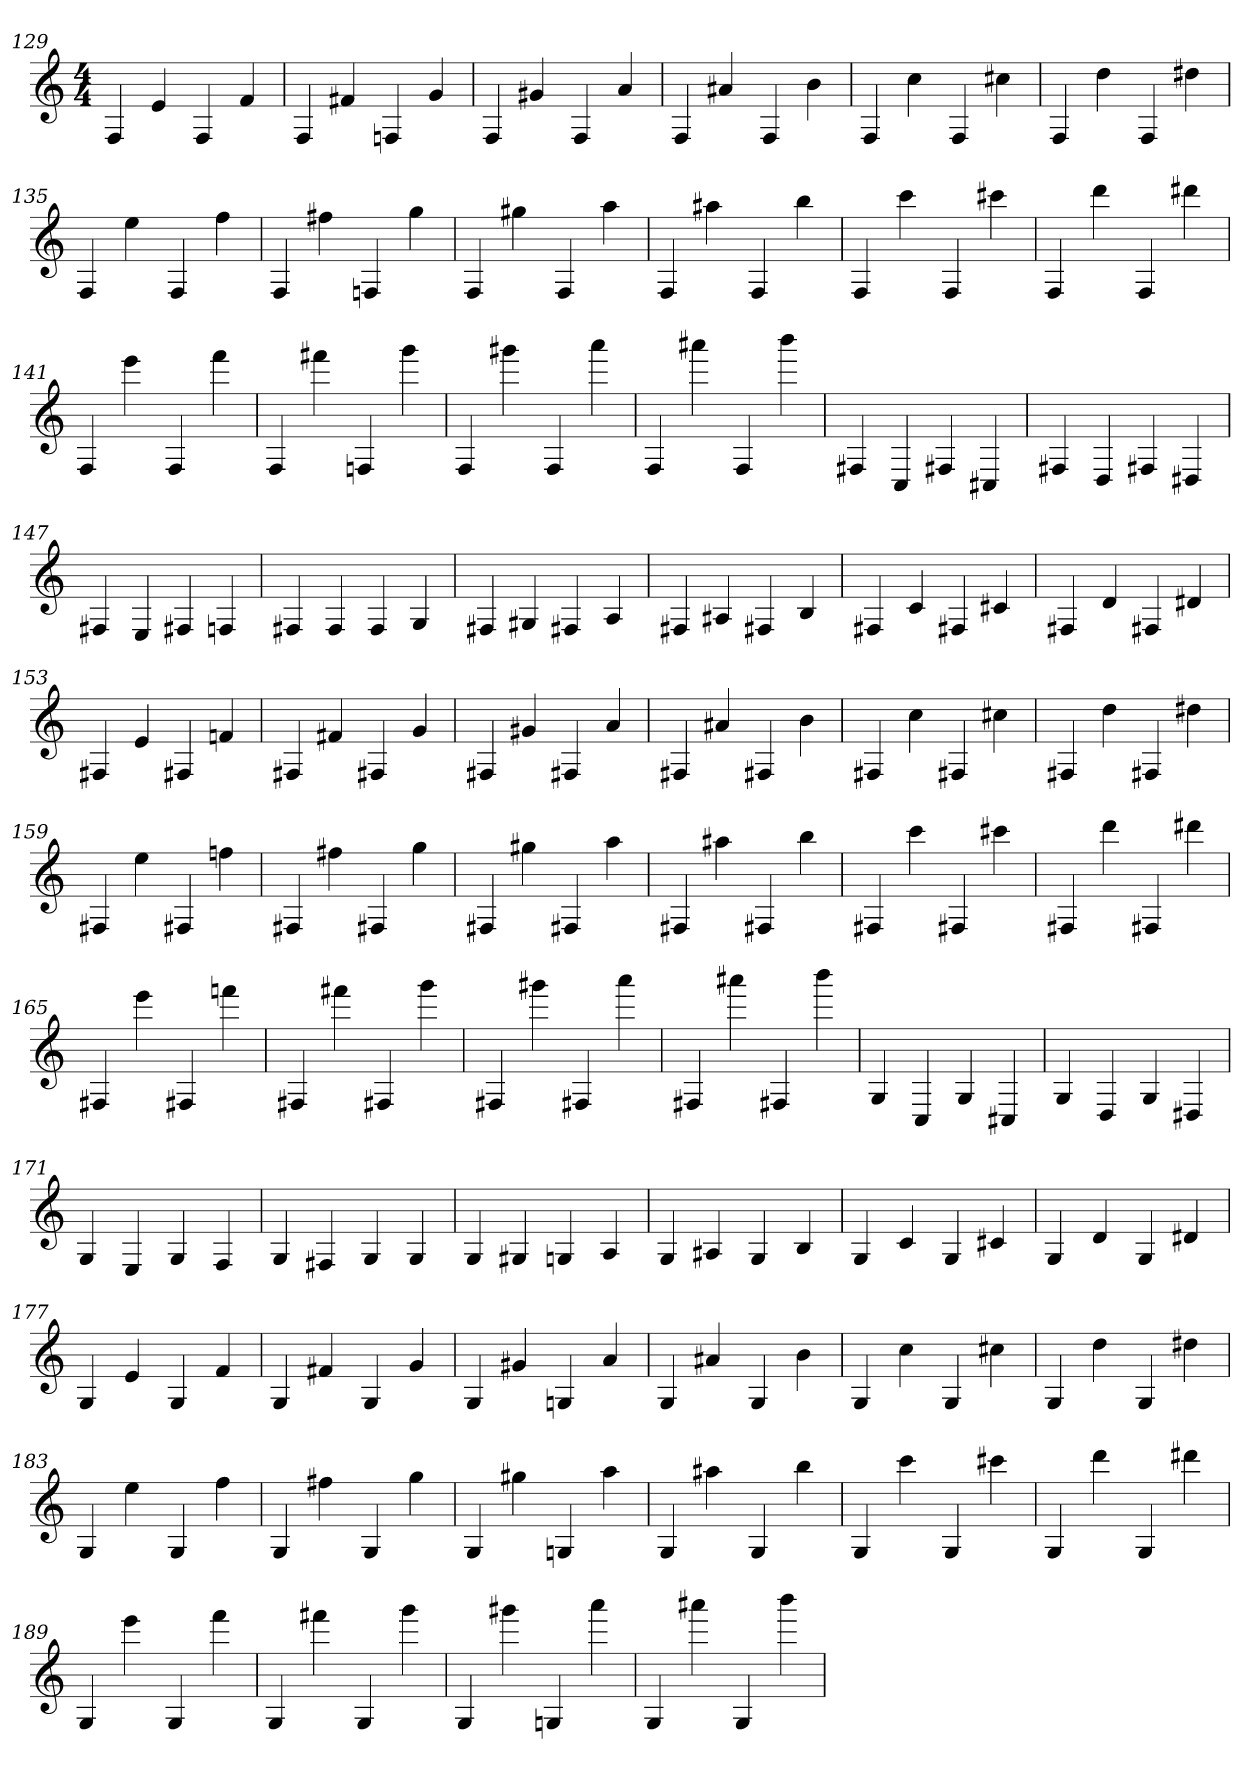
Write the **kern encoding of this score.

**kern
*part1
*staff1
*clefG2
*M4/4
=129
4F
4e
4F
4f
=130
4F
4f#X
4Fn
4g
=131
4F
4g#X
4F
4a
=132
4F
4a#X
4F
4b
=133
4F
4cc
4F
4cc#X
=134
4F
4dd
4F
4dd#X
=135
4F
4ee
4F
4ff
=136
4F
4ff#X
4Fn
4gg
=137
4F
4gg#X
4F
4aa
=138
4F
4aa#X
4F
4bb
=139
4F
4ccc
4F
4ccc#X
=140
4F
4ddd
4F
4ddd#X
=141
4F
4eee
4F
4fff
=142
4F
4fff#X
4Fn
4ggg
=143
4F
4ggg#X
4F
4aaa
=144
4F
4aaa#X
4F
4bbb
=145
4F#X
4C
4F#X
4C#X
=146
4F#X
4D
4F#X
4D#X
=147
4F#X
4E
4F#X
4Fn
=148
4F#X
4F#
4F#
4G
=149
4F#X
4G#X
4F#X
4A
=150
4F#X
4A#X
4F#X
4B
=151
4F#X
4c
4F#X
4c#X
=152
4F#X
4d
4F#X
4d#X
=153
4F#X
4e
4F#X
4fn
=154
4F#X
4f#X
4F#X
4g
=155
4F#X
4g#X
4F#X
4a
=156
4F#X
4a#X
4F#X
4b
=157
4F#X
4cc
4F#X
4cc#X
=158
4F#X
4dd
4F#X
4dd#X
=159
4F#X
4ee
4F#X
4ffn
=160
4F#X
4ff#X
4F#X
4gg
=161
4F#X
4gg#X
4F#X
4aa
=162
4F#X
4aa#X
4F#X
4bb
=163
4F#X
4ccc
4F#X
4ccc#X
=164
4F#X
4ddd
4F#X
4ddd#X
=165
4F#X
4eee
4F#X
4fffn
=166
4F#X
4fff#X
4F#X
4ggg
=167
4F#X
4ggg#X
4F#X
4aaa
=168
4F#X
4aaa#X
4F#X
4bbb
=169
4G
4C
4G
4C#X
=170
4G
4D
4G
4D#X
=171
4G
4E
4G
4F
=172
4G
4F#X
4G
4G
=173
4G
4G#X
4Gn
4A
=174
4G
4A#X
4G
4B
=175
4G
4c
4G
4c#X
=176
4G
4d
4G
4d#X
=177
4G
4e
4G
4f
=178
4G
4f#X
4G
4g
=179
4G
4g#X
4Gn
4a
=180
4G
4a#X
4G
4b
=181
4G
4cc
4G
4cc#X
=182
4G
4dd
4G
4dd#X
=183
4G
4ee
4G
4ff
=184
4G
4ff#X
4G
4gg
=185
4G
4gg#X
4Gn
4aa
=186
4G
4aa#X
4G
4bb
=187
4G
4ccc
4G
4ccc#X
=188
4G
4ddd
4G
4ddd#X
=189
4G
4eee
4G
4fff
=190
4G
4fff#X
4G
4ggg
=191
4G
4ggg#X
4Gn
4aaa
=192
4G
4aaa#X
4G
4bbb
=
*-
